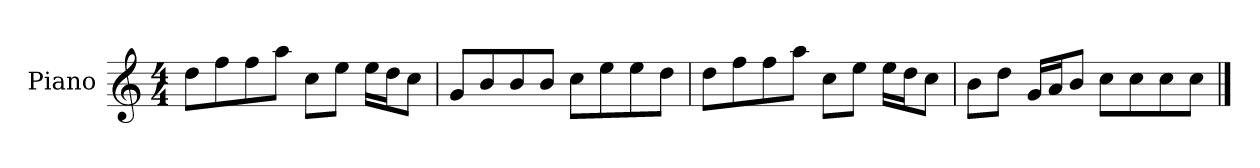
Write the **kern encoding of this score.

**kern
*part1
*staff1
*I"Piano
*I'P-no
*clefG2
*k[]
*M4/4
*MM90
=1
8dd\L
8ff\
8ff\
8aa\J
8cc\L
8ee\J
16ee\LL
16dd\J
8cc\J
=2
8g/L
8b/
8b/
8b/J
8cc\L
8ee\
8ee\
8dd\J
=3
8dd\L
8ff\
8ff\
8aa\J
8cc\L
8ee\J
16ee\LL
16dd\J
8cc\J
=4
8b\L
8dd\J
16g/LL
16a/J
8b/J
8cc\L
8cc\
8cc\
8cc\J
==
*-
